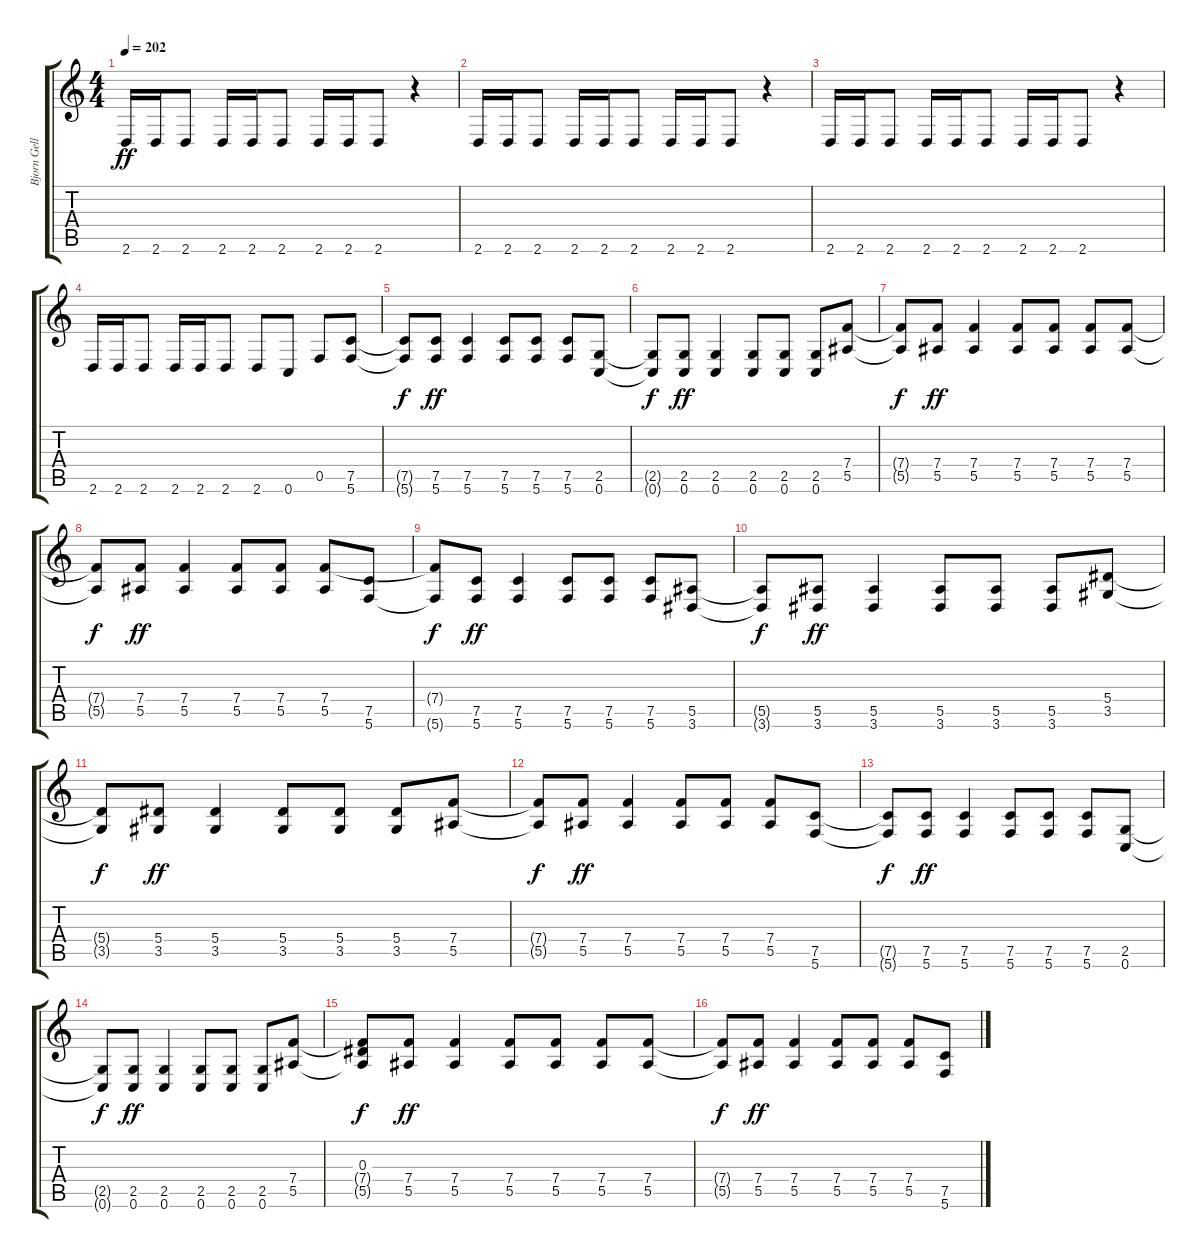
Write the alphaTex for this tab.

\track ("Bjorn Gellotte" "Bjorn Gell") {instrument distortionguitar}
\staff {score tabs}
\tuning (C4 G3 Eb3 Bb2 F2 C2) {hide}
\ts (4 4)
\tempo 202
\clef g2
\ks c
2.6.16{dy ff} 2.6.16 2.6.8 2.6.16 2.6.16 2.6.8 2.6.16 2.6.16 2.6.8 r.4 |
2.6.16 2.6.16 2.6.8 2.6.16 2.6.16 2.6.8 2.6.16 2.6.16 2.6.8 r.4 |
2.6.16 2.6.16 2.6.8 2.6.16 2.6.16 2.6.8 2.6.16 2.6.16 2.6.8 r.4 |
2.6.16 2.6.16 2.6.8 2.6.16 2.6.16 2.6.8 2.6.8 0.6.8 0.5.8 (7.5 5.6).8 |
(7.5{t} 5.6{t}).8{dy f} (7.5 5.6).8{dy ff} (7.5 5.6).4 (7.5 5.6).8 (7.5 5.6).8 (7.5 5.6).8 (2.5 0.6).8 |
(2.5{t} 0.6{t}).8{dy f} (2.5 0.6).8{dy ff} (2.5 0.6).4 (2.5 0.6).8 (2.5 0.6).8 (2.5 0.6).8 (7.4 5.5).8 |
(7.4{t} 5.5{t}).8{dy f} (7.4 5.5).8{dy ff} (7.4 5.5).4 (7.4 5.5).8 (7.4 5.5).8 (7.4 5.5).8 (7.4 5.5).8 |
(7.4{t} 5.5{t}).8{dy f} (7.4 5.5).8{dy ff} (7.4 5.5).4 (7.4 5.5).8 (7.4 5.5).8 (7.4 5.5).8 (7.5 5.6).8 |
(7.4{t} 5.6{t}).8{dy f} (7.5 5.6).8{dy ff} (7.5 5.6).4 (7.5 5.6).8 (7.5 5.6).8 (7.5 5.6).8 (5.5 3.6).8 |
(5.5{t} 3.6{t}).8{dy f} (5.5 3.6).8{dy ff} (5.5 3.6).4 (5.5 3.6).8 (5.5 3.6).8 (5.5 3.6).8 (5.4 3.5).8 |
(5.4{t} 3.5{t}).8{dy f} (5.4 3.5).8{dy ff} (5.4 3.5).4 (5.4 3.5).8 (5.4 3.5).8 (5.4 3.5).8 (7.4 5.5).8 |
(7.4{t} 5.5{t}).8{dy f} (7.4 5.5).8{dy ff} (7.4 5.5).4 (7.4 5.5).8 (7.4 5.5).8 (7.4 5.5).8 (7.5 5.6).8 |
(7.5{t} 5.6{t}).8{dy f} (7.5 5.6).8{dy ff} (7.5 5.6).4 (7.5 5.6).8 (7.5 5.6).8 (7.5 5.6).8 (2.5 0.6).8 |
(2.5{t} 0.6{t}).8{dy f} (2.5 0.6).8{dy ff} (2.5 0.6).4 (2.5 0.6).8 (2.5 0.6).8 (2.5 0.6).8 (7.4 5.5).8 |
(0.3 7.4{t} 5.5{t}).8{dy f} (7.4 5.5).8{dy ff} (7.4 5.5).4 (7.4 5.5).8 (7.4 5.5).8 (7.4 5.5).8 (7.4 5.5).8 |
(7.4{t} 5.5{t}).8{dy f} (7.4 5.5).8{dy ff} (7.4 5.5).4 (7.4 5.5).8 (7.4 5.5).8 (7.4 5.5).8 (7.5 5.6).8
